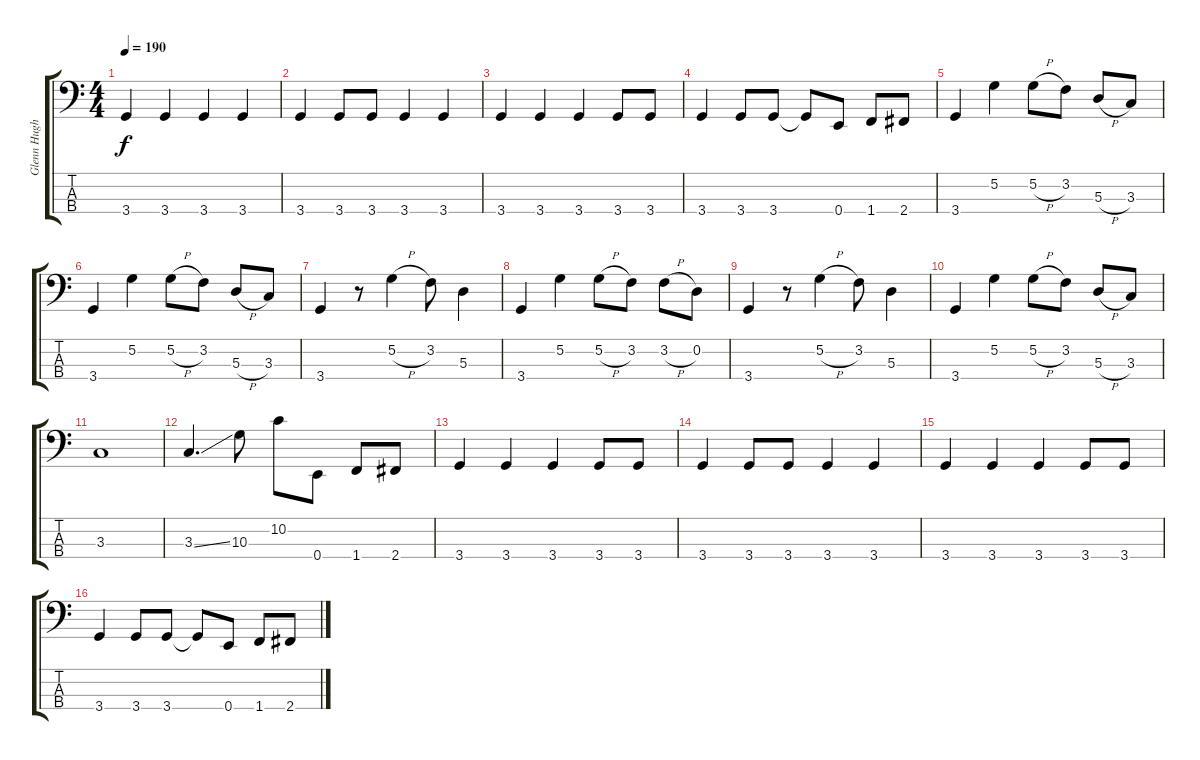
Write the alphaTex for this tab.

\track ("Glenn Hughes" "Glenn Hugh") {instrument electricbassfinger}
\staff {score tabs}
\tuning (G2 D2 A1 E1) {hide}
\ts (4 4)
\tempo 190
\clef f4
\ks c
3.4.4{dy f} 3.4.4 3.4.4 3.4.4 |
3.4.4 3.4.8 3.4.8 3.4.4 3.4.4 |
3.4.4 3.4.4 3.4.4 3.4.8 3.4.8 |
3.4.4 3.4.8 3.4.8 3.4{t}.8 0.4.8 1.4.8 2.4.8 |
3.4.4 5.2.4 5.2{h}.8 3.2.8 5.3{h}.8 3.3.8 |
3.4.4 5.2.4 5.2{h}.8 3.2.8 5.3{h}.8 3.3.8 |
3.4.4 r.8 5.2{h}.4 3.2.8 5.3.4 |
3.4.4 5.2.4 5.2{h}.8 3.2.8 3.2{h}.8 0.2.8 |
3.4.4 r.8 5.2{h}.4 3.2.8 5.3.4 |
3.4.4 5.2.4 5.2{h}.8 3.2.8 5.3{h}.8 3.3.8 |
3.3.1 |
3.3{ss}.4{d} 10.3.8 10.2.8 0.4.8 1.4.8 2.4.8 |
3.4.4 3.4.4 3.4.4 3.4.8 3.4.8 |
3.4.4 3.4.8 3.4.8 3.4.4 3.4.4 |
3.4.4 3.4.4 3.4.4 3.4.8 3.4.8 |
3.4.4 3.4.8 3.4.8 3.4{t}.8 0.4.8 1.4.8 2.4.8
